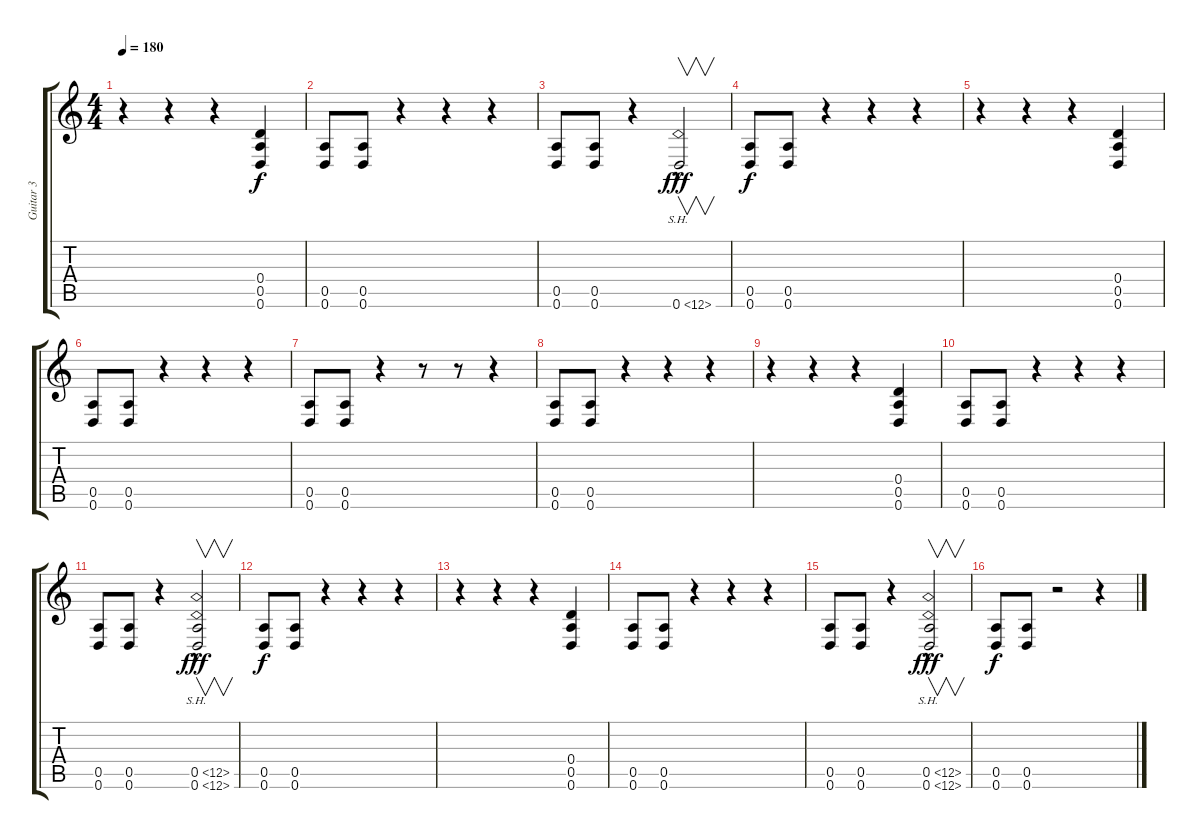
\track ("Guitar 3" "Guitar 3") {instrument distortionguitar}
\staff {score tabs}
\tuning (E4 B3 G3 D3 A2 D2) {hide}
\ts (4 4)
\tempo 180
\clef g2
\ks c
r.4{dy f} r.4 r.4 (0.4 0.5 0.6).4 |
(0.5 0.6).8 (0.5 0.6).8 r.4 r.4 r.4 |
(0.5 0.6).8 (0.5 0.6).8 r.4 0.6{sh 12 hac}.2{v dy fff} |
(0.5 0.6).8{dy f} (0.5 0.6).8 r.4 r.4 r.4 |
r.4 r.4 r.4 (0.4 0.5 0.6).4 |
(0.5 0.6).8 (0.5 0.6).8 r.4 r.4 r.4 |
(0.5 0.6).8 (0.5 0.6).8 r.4 r.8 r.8 r.4 |
(0.5 0.6).8 (0.5 0.6).8 r.4 r.4 r.4 |
r.4 r.4 r.4 (0.4 0.5 0.6).4 |
(0.5 0.6).8 (0.5 0.6).8 r.4 r.4 r.4 |
(0.5 0.6).8 (0.5 0.6).8 r.4 (0.5{sh 12 hac} 0.6{sh 12 hac}).2{v dy fff} |
(0.5 0.6).8{dy f} (0.5 0.6).8 r.4 r.4 r.4 |
r.4 r.4 r.4 (0.4 0.5 0.6).4 |
(0.5 0.6).8 (0.5 0.6).8 r.4 r.4 r.4 |
(0.5 0.6).8 (0.5 0.6).8 r.4 (0.5{sh 12 hac} 0.6{sh 12 hac}).2{v dy fff} |
(0.5 0.6).8{dy f} (0.5 0.6).8 r.2 r.4
